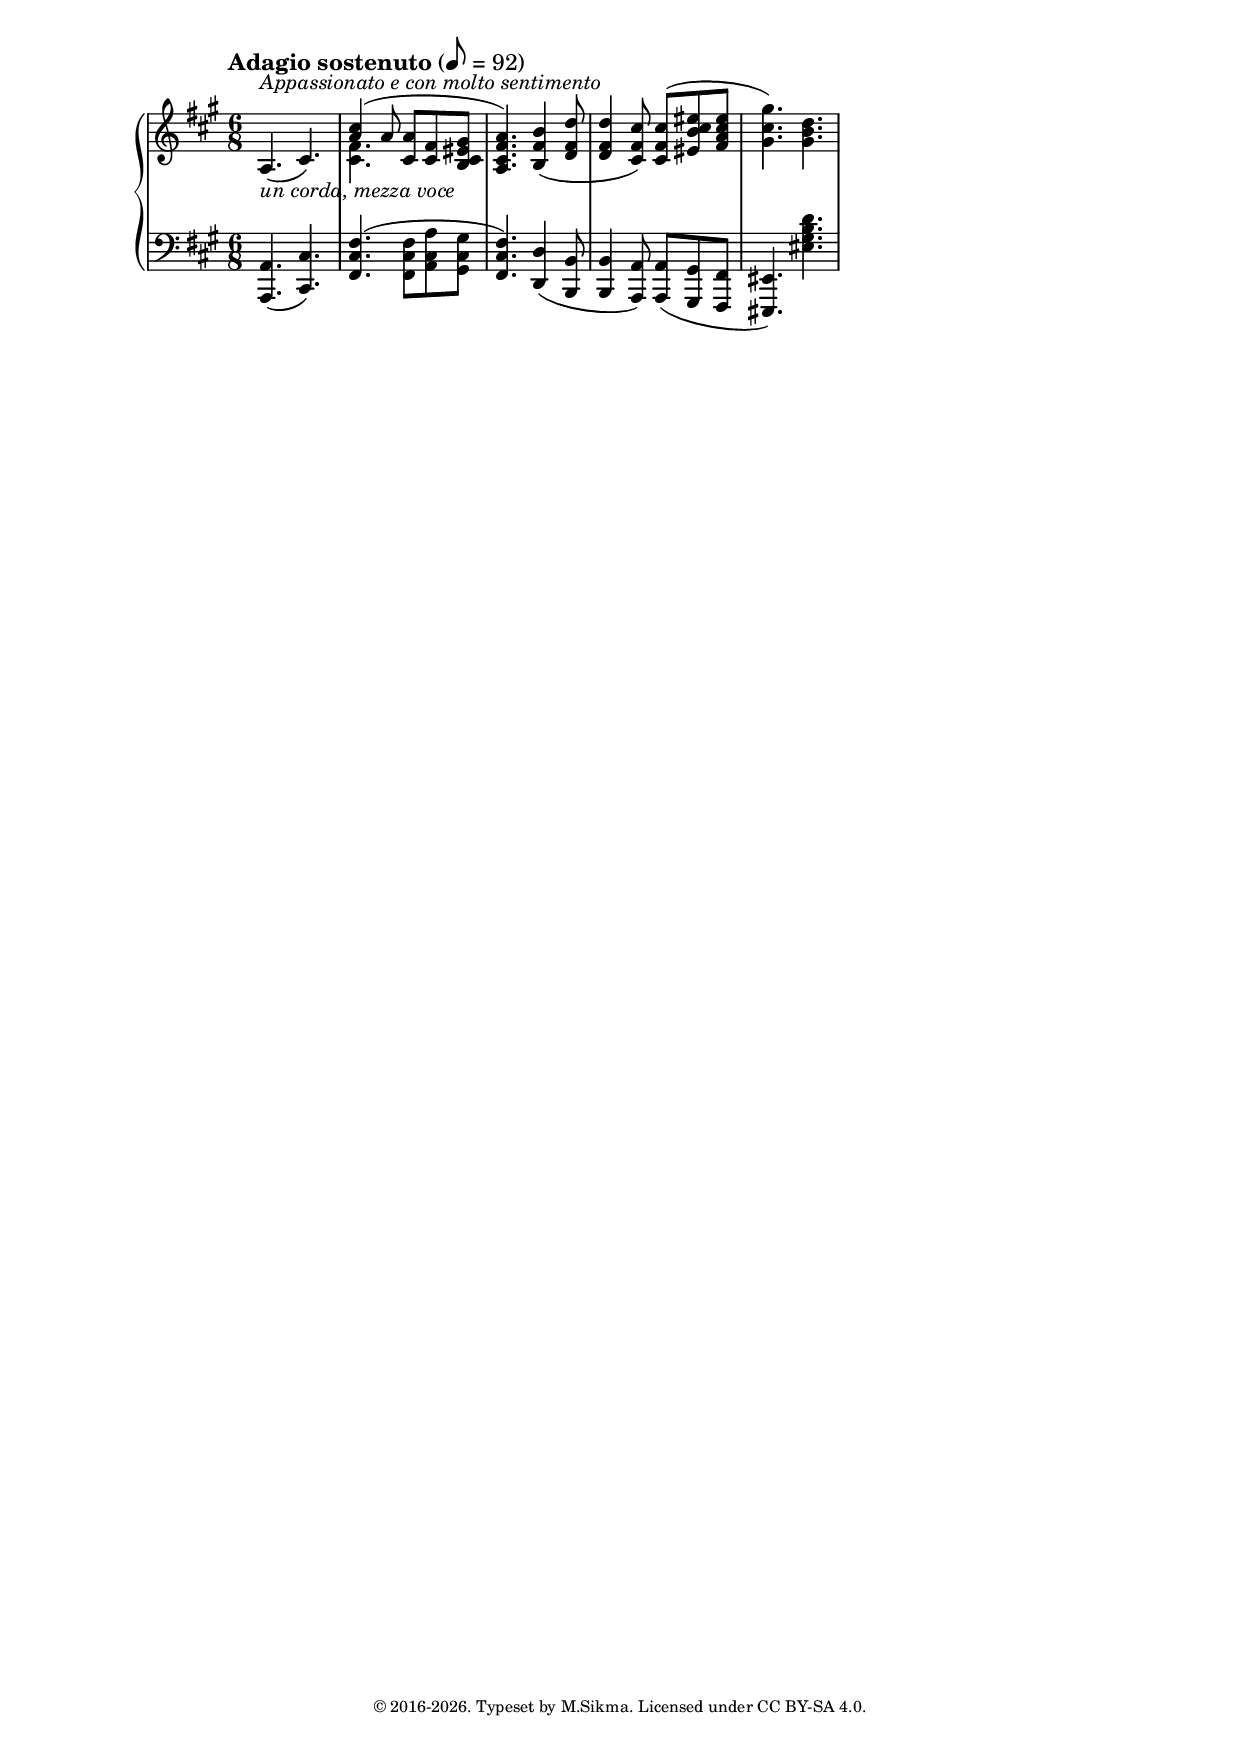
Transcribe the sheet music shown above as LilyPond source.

%===========================================================================
%    Piano Sonata Op.106 (L.Beethoven) - III
%===========================================================================
%
%    (C) 2016-2017, Michiel Sikma <michiel@sikma.org>
%    Licensed under CC BY-SA 4.0.
%
%---------------------------------------------------------------------------

\include "sonata-op106-headers.ily"

%---------------------------------------------------------------------------
%    III. Adagio sostenuto
%---------------------------------------------------------------------------

three-section-one = {
  \key fis \minor
  \time 6/8
  \tempo "Adagio sostenuto" 8 = 92
}

\bookpart {
  \paper {
    markup-system-spacing = \std-padding-page-n
    bookTitleMarkup = \std-title-markup-page-n-no-titles
  }
  \header {
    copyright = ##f
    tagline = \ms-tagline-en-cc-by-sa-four
  }
  \score {
    \new PianoStaff \with {
      \std-staff-spacing
    } <<
      \set PianoStaff.connectArpeggios = ##t
      %---------------------------------------------------------------------
      %    Right hand
      %---------------------------------------------------------------------
      \new Staff = "right" \with {
        \std-magnification
        \stdDynSize
        midiInstrument = "acoustic grand"
      } {
        \clef treble \relative c'' {
          \three-section-one
          a,4._(^\markup { \italic "Appassionato e con molto sentimento" }_\markup { \italic "un corda, mezza voce" }
          cis4.) |
          <<
            \relative c'' {
              <a cis>4^( a8 s4. |
              <a, cis fis a>4.)
            }
            \\
            \relative c' {
              <cis fis>4. \stemUp
              <cis a'>8 <cis fis>8 <b cis eis gis>8
            }
          >>
          <b fis' b>4_( <d fis d'>8 |
          4 <cis fis cis'>8) 8^( <eis b' cis eis> <fis a cis eis> |
          <gis cis gis'>4.) <gis b d>4. |
        }
      }
      %---------------------------------------------------------------------
      %    Left hand
      %---------------------------------------------------------------------
      \new Staff = "left" \with {
        \std-magnification
        \stdDynSize
        midiInstrument = "acoustic grand"
      } {
        \clef bass \relative c, {
          \three-section-one
          <a a'>4._( <cis cis'>4.) |
          <fis cis' fis>4.^( \stemDown <fis cis' fis>8 <a cis a'>8 <gis cis gis'>8 |
          \stemUp <fis cis' fis>4.)
          \stemNeutral
          <d d'>4_( <b b'>8 | 4 <a a'>8) 8_( <gis gis'> <fis fis'> |
          <eis eis'>4.) <eis''! gis b d>4. |
        }
      }
    >>
    \layout {
      \context {
        \Score
        % Set the score to a default note value of one crotchet.
        \override SpacingSpanner.common-shortest-duration = #(ly:make-moment 1/8)
        \consists #Span_stem_engraver
      }
    }
    \midi {
      \tempo 4 = 60
    }
  }
}
